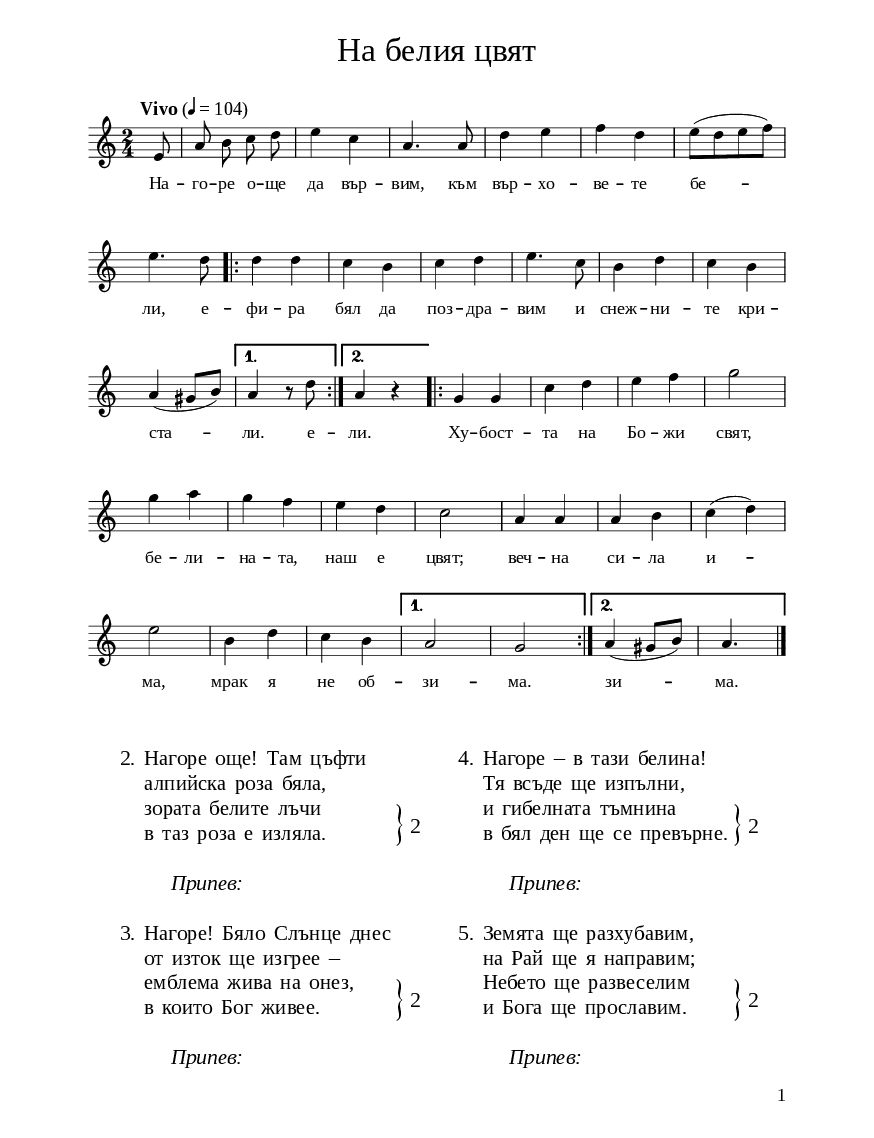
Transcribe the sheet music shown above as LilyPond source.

\version "2.24.2"

% include paper part and global functions
\include "include/globals.ily"

"rightBraces058_1" = \markup {
  \column {
    % repeat braces
    \translate #'(0 . -5.8 )
    \right-brace #20

    \translate #'(0 . -14.8 )
    \right-brace #20

   

  }
  \column {
    % repeat numbers
    \translate #'(0 . -6.5 )
    2
    \translate #'(0 . -16.8 )
    2
  }
}

"rightBraces058_2" = \markup {
  \column {
    % repeat braces
    \translate #'(0 . -5.8 )
    \right-brace #20

    \translate #'(0 . -14.8 )
    \right-brace #20

   

  }
  \column {
    % repeat numbers
  \translate #'(0 . -6.5 )
    2
    \translate #'(0 . -16.8 )
    2
  }
}



\bookpart {
  \label #'ref058
  \tocItem \markup "На белия цвят"
  \include "include/bookpart-paper.ily"
  \score {
    \include "include/score-layout.ily"

    \new Voice \absolute {
      \clef treble
      \key a \minor
      \time 2/4
      \tempoFunc "Vivo" 4 "104"

      \autoBeamOff
      \partial 8

      e'8 | a'8  b'8 c''8 d''8 | e''4 c''4 | a'4. a'8 | d''4 e''4 | f''4 d''4 | e''8 ([ d''8 e''8 f''8 ]) | \break
      e''4. d''8 \repeat volta 2 {
        | d''4 d''4 |  c''4 b'4 |  c''4 d''4 |  e''4. c''8 |  b'4 d''4 | c''4 b'4 | \break
        a'4 ( gis'8 [b'8]) |
      } \alternative { { a'4 r8 d''8 } {  a'4 r4 } }
      \repeat volta 2 {
        | g'4 g'4 | c''4 d''4 | e''4 f''4 | g''2\break
        | g''4 a''4 |  g''4 f''4 |  e''4 d''4 |  c''2 | a'4 a'4 | a'4 b'4 | c''4 ( d''4 ) | \break
        e''2 | b'4 d''4| c''4 b'4 |
      } \alternative { { a'2 | g'2  }  {   a'4 (gis'8[b'8])  | a'4. \bar "|." \break } }
    }

    \addlyrics {
      На -- го -- ре о -- ще да вър -- вим, към вър -- хо -- ве -- те бе --
      ли, е -- фи -- ра бял да поз -- дра -- вим и снеж -- ни -- те кри --
      ста -- ли. е -- ли. Ху -- бост -- та на Бо -- жи свят,
      бе -- ли -- на -- та, наш е цвят;  веч -- на си -- ла и --
      ма, мрак я не об -- зи -- ма. зи -- ма.
    }

    \header {
      title = \titleFunc "На белия цвят" "Na belija cvjat"
    }

    \midi{}

  } % score


  \markup \fontsize #bgCoupletFontSize {
    \hspace #3
    \override #`(baseline-skip . ,bgCoupletBaselineSkip)
    \column {

      \line {   2. Нагоре още! Там цъфти }
      \line {   "   " алпийска роза бяла, }
      \line {   "   " зората белите лъчи }
      \line {   "   " в таз роза е изляла. }
      \line { " " }

      \line { "        " \italic {Припев: } }
      \line { " " }


      \line {  3. Нагоре! Бяло Слънце днес }

      \line {   "   "от изток ще изгрее  – }

      \line {   "   "емблема жива на онез,}

      \line {   "   "в които Бог живее.}
      \line { " " }
           \line { "        " \italic {Припев: } }

   


    }    \"rightBraces058_1"

     \hspace #3
    \override #`(baseline-skip . ,bgCoupletBaselineSkip)

    \column {   

    
  
      \line {   4. Нагоре – в тази белина!}

      \line {   "   "Тя всъде ще изпълни,}

      \line {   "   "и гибелната тъмнина}

      \line {   "   "в бял ден ще се превърне.}

        \line { " " }
      
       \line { "        " \italic {Припев: } }
      \line { " " }


      \line {   5. Земята ще разхубавим,}

      \line {   "   "на Рай ще я направим;}

      \line {   "   "Небето ще развеселим}

      \line {   "   "и Бога ще прославим.}
      \line { " " }
      \line { "        " \italic {Припев: } }
      }\"rightBraces058_2"
   
   
  }   % markup



} % bookpart
